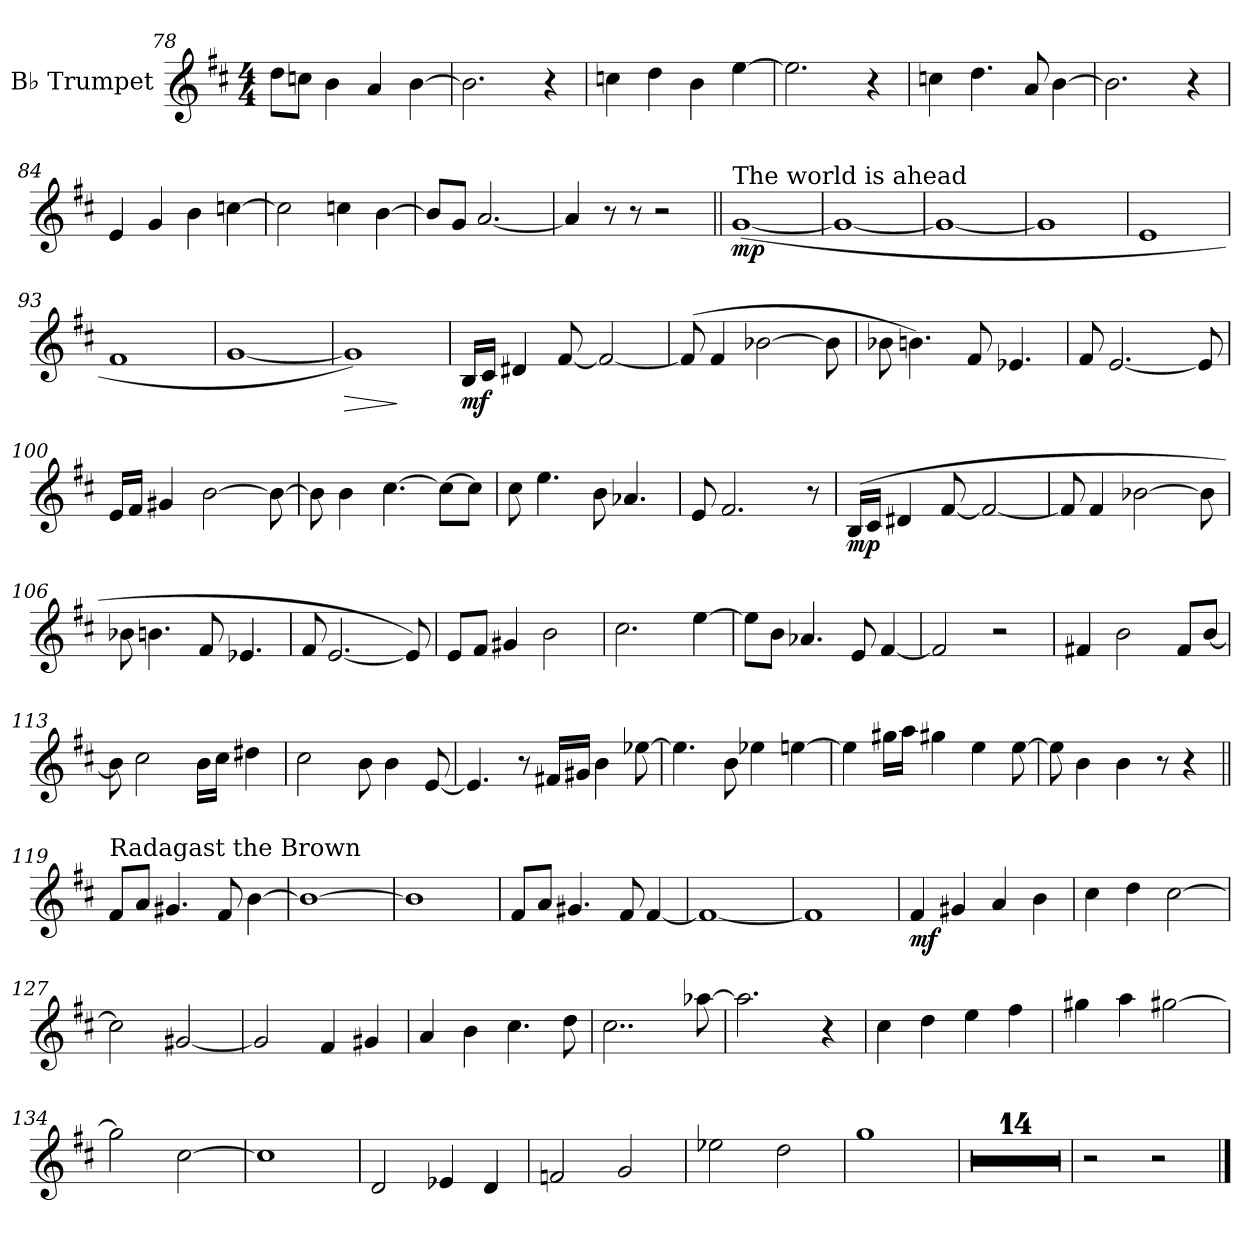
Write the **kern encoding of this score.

**kern	**dynam
*part1	*part1
*staff1	*staff1
*I"B♭ Trumpet	*
*I'B♭ Tpt.	*
*clefG2	*
*ITrd1c2	*
*k[]	*
*M4/4	*
=78	=78
8cc\L	.
8b-X\J	.
4a\	.
4g/	.
[4a\	.
!!LO:LB:g=z
=79	=79
2.a\]	.
4r	.
=80	=80
4b-X\	.
4cc\	.
4a\	.
[4dd\	.
=81	=81
2.dd\]	.
4r	.
=82	=82
4b-X\	.
4.cc\	.
8g/	.
[4a\	.
=83	=83
2.a\]	.
4r	.
=84	=84
4d/	.
4f/	.
4a\	.
[4b-X\	.
=85	=85
2b-\]	.
4b-X\	.
[4a\	.
=86	=86
8a/L]	.
8f/J	.
[2.g/	.
=87	=87
4g/]	.
8r	.
8r	.
2r	.
=88||	=88||
*MM120	*
!LO:TX:a:t=The world is ahead	!
!	!LO:DY:b
([1f	mp
=89	=89
1f_	.
!!LO:PB:g=z
=90	=90
1f_	.
=91	=91
1f]	.
=92	=92
1d	.
=93	=93
1e	.
=94	=94
[1f	.
=95	=95
!	!LO:HP:b
1f])	>
.	]
=96	=96
!	!LO:DY:b
16A/LL	mf
16B/JJ	.
4c#X/	.
[8e/	.
2e/_	.
=97	=97
(>8e/]	.
4e/	.
[2a-X\	.
8a-\]	.
=98	=98
8a-X\	.
4.an\)	.
8e/	.
4.d-X/	.
=99	=99
8e/	.
[2.d/	.
8d/]	.
!!LO:LB:g=z
=100	=100
16d/LL	.
16e/JJ	.
4f#X/	.
[2a\	.
8a\_	.
=101	=101
8a\]	.
4a\	.
[4.b\	.
8b\L_	.
8b\J]	.
=102	=102
8b\	.
4.dd\	.
8a\	.
4.g-X/	.
=103	=103
8d/	.
2.e/	.
8r	.
=104	=104
!	!LO:DY:b
(16A/LL	mp
16B/JJ	.
4c#X/	.
[8e/	.
2e/_	.
=105	=105
8e/]	.
4e/	.
[2a-X\	.
8a-\]	.
=106	=106
8a-X\	.
4.an\	.
8e/	.
4.d-X/	.
!!LO:LB:g=z
=107	=107
8e/	.
[2.d/	.
8d/])	.
=108	=108
8d/L	.
8e/J	.
4f#X/	.
2a\	.
=109	=109
2.b\	.
[4dd\	.
=110	=110
8dd\L]	.
8a\J	.
4.g-X/	.
8d/	.
[4e/	.
=111	=111
2e/]	.
2r	.
=112	=112
4en/	.
2a\	.
8e/L	.
[8a/J	.
=113	=113
8a\]	.
2b\	.
16a\LL	.
16b\JJ	.
4cc#X\	.
=114	=114
2b\	.
8a\	.
4a\	.
[8d/	.
!!LO:LB:g=z
=115	=115
4.d/]	.
8r	.
16en/LL	.
16f#X/JJ	.
4a\	.
[8dd-X\	.
=116	=116
4.dd-\]	.
8a\	.
4dd-X\	.
[4ddn\	.
=117	=117
4dd\]	.
16ff#X\LL	.
16gg\JJ	.
4ff#X\	.
4dd\	.
[8dd\	.
=118	=118
8dd\]	.
4a\	.
4a\	.
8r	.
4r	.
=119||	=119||
!LO:TX:a:t=Radagast the Brown	!
8e/L	.
8g/J	.
4.f#X/	.
8e/	.
[4a\	.
=120	=120
1a_	.
=121	=121
1a]	.
!!LO:LB:g=z
=122	=122
8e/L	.
8g/J	.
4.f#X/	.
8e/	.
[4e/	.
=123	=123
1e_	.
=124	=124
1e]	.
=125	=125
!	!LO:DY:b
4e/	mf
4f#X/	.
4g/	.
4a\	.
=126	=126
4b\	.
4cc\	.
[2b\	.
=127	=127
2b\]	.
[2f#X/	.
=128	=128
2f#/]	.
4e/	.
4f#X/	.
=129	=129
4g/	.
4a\	.
4.b\	.
8cc\	.
=130	=130
2..b\	.
[8gg-X\	.
=131	=131
2.gg-\]	.
4r	.
!!LO:LB:g=z
=132	=132
4b\	.
4cc\	.
4dd\	.
4ee\	.
=133	=133
4ff#X\	.
4gg\	.
[2ff#X\	.
=134	=134
2ff#\]	.
[2b\	.
=135	=135
1b]	.
=136	=136
*MM100	*
2c/	.
4d-X/	.
4c/	.
=137	=137
2e-X/	.
2f/	.
=138	=138
2dd-X\	.
2cc\	.
=139	=139
1ff	.
=140	=140
1r	.
=141	=141
1r	.
=142	=142
1r	.
=143	=143
1r	.
=144	=144
1r	.
=145	=145
1r	.
!!LO:LB:g=z
=146	=146
1r	.
=147	=147
1r	.
=148	=148
1r	.
=149	=149
1r	.
=150	=150
1r	.
=151	=151
1r	.
=152	=152
1r	.
=153	=153
1r	.
=154	=154
2r	.
2r	.
==	==
*-	*-
